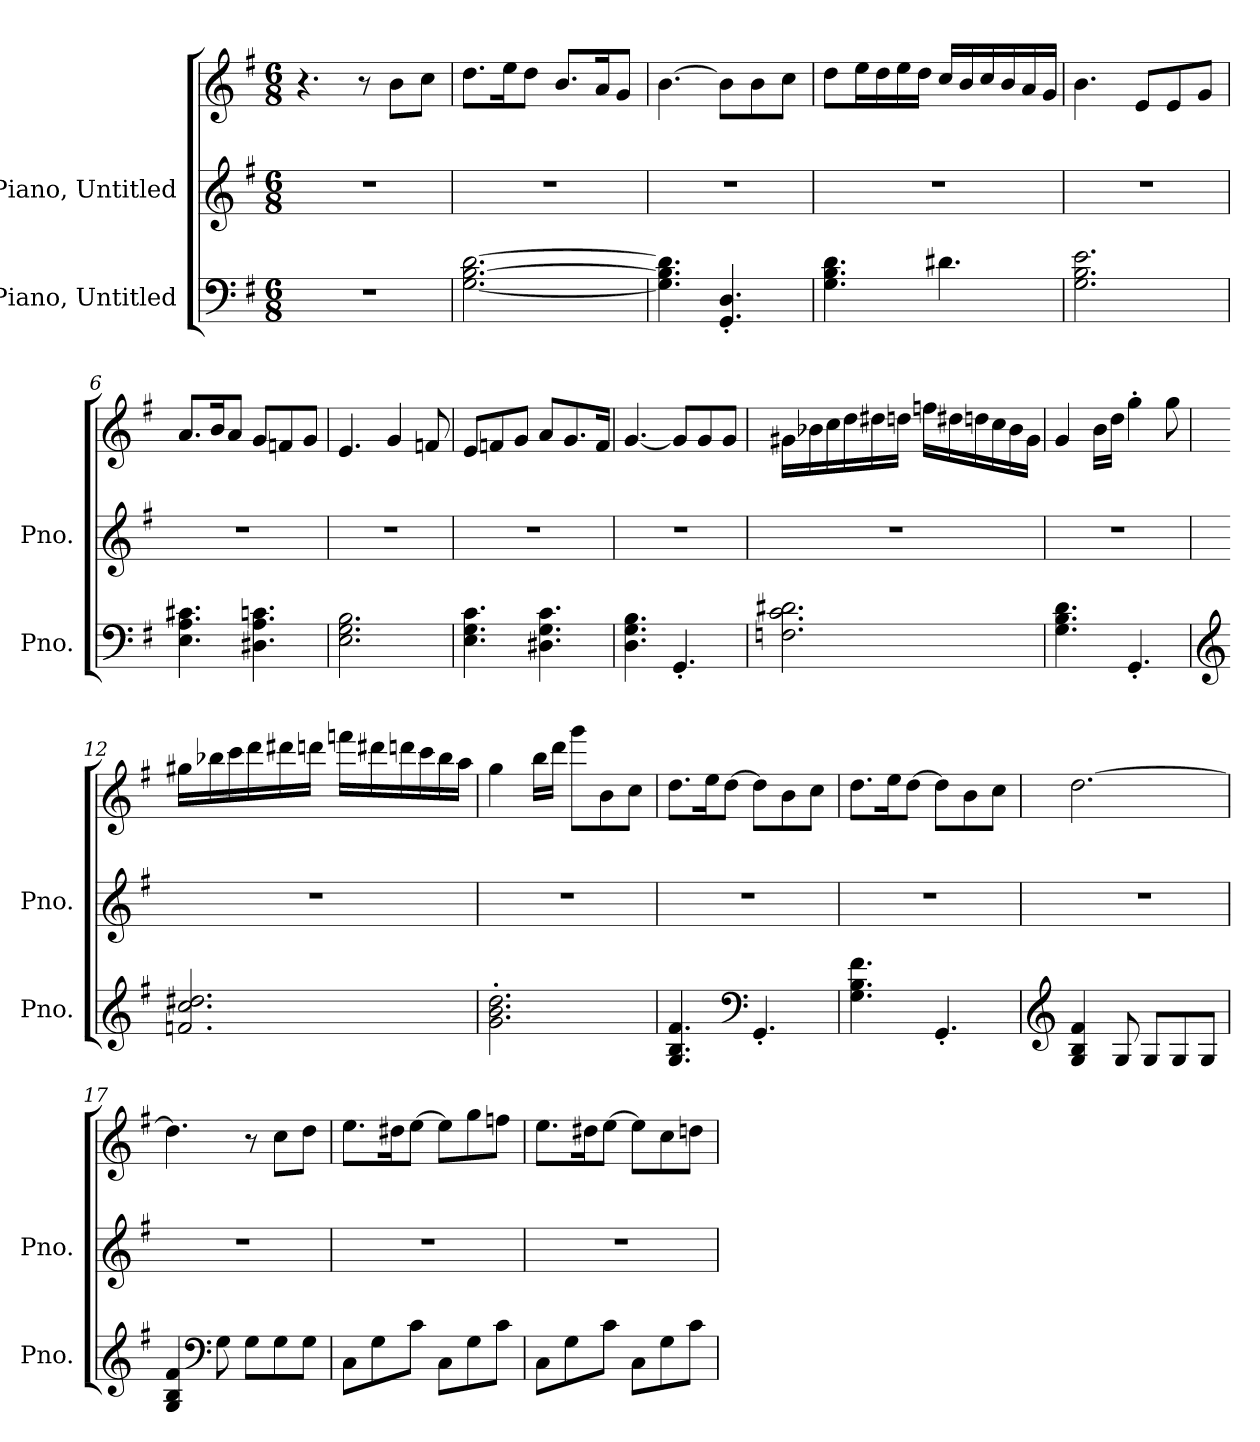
**kern	**kern	**kern
*part2	*part1	*part1
*staff3	*staff2	*staff1
*I"Piano, Untitled	*I"Piano, Untitled	*
*I'Pno.	*I'Pno.	*
*clefF4	*clefG2	*clefG2
*k[f#]	*k[f#]	*k[f#]
*M6/8	*M6/8	*M6/8
*MM120	*MM120	*MM120
=1	=1	=1
2.r	2.r	4.r
.	.	8r
.	.	8b\L
.	.	8cc\J
=2	=2	=2
[2.G\ [2.B\ [2.d\	2.r	8.dd\L
.	.	16ee\K
.	.	8dd\J
.	.	8.b/L
.	.	16a/K
.	.	8g/J
=3	=3	=3
4.G\] 4.B\] 4.d\]	2.r	[4.b\
4.GG/' 4.D/'	.	8b\L]
.	.	8b\
.	.	8cc\J
=4	=4	=4
4.G\ 4.B\ 4.d\	2.r	8dd\L
.	.	16ee\L
.	.	16dd\
.	.	16ee\
.	.	16dd\JJ
4.d#X\	.	16cc/LL
.	.	16b/
.	.	16cc/
.	.	16b/
.	.	16a/
.	.	16g/JJ
=5	=5	=5
2.G\ 2.B\ 2.e\	2.r	4.b\
.	.	8e/L
.	.	8e/
.	.	8g/J
!!LO:LB:g=z
=6	=6	=6
4.E\ 4.A\ 4.c#X\	2.r	8.a/L
.	.	16b/K
.	.	8a/J
4.D#X\ 4.A\ 4.cn\	.	8g/L
.	.	8fn/
.	.	8g/J
=7	=7	=7
2.E\ 2.G\ 2.B\	2.r	4.e/
.	.	4g/
.	.	8fn/
=8	=8	=8
4.E\ 4.G\ 4.c\	2.r	8e/L
.	.	8fn/
.	.	8g/J
4.D#X\ 4.G\ 4.c\	.	8a/L
.	.	8.g/
.	.	16f/Jk
=9	=9	=9
4.D\ 4.G\ 4.B\	2.r	[4.g/
4.GG'/	.	8g/L]
.	.	8g/
.	.	8g/J
!!LO:LB:g=z
=10	=10	=10
2.Fn\ 2.c\ 2.d#X\	2.r	16g#X\LL
.	.	16b-X\
.	.	16cc\
.	.	16dd\
.	.	16dd#X\
.	.	16ddn\JJ
.	.	16ffn\LL
.	.	16dd#X\
.	.	16ddn\
.	.	16cc\
.	.	16b-\
.	.	16g#\JJ
=11	=11	=11
4.G\ 4.B\ 4.d\	2.r	4g/
.	.	16b\LL
.	.	16dd\JJ
4.GG'/	.	4gg'\
.	.	8gg\
!!LO:LB:g=z
=12	=12	=12
*clefG2	*	*
2.fn/ 2.cc/ 2.dd#X/	2.r	16gg#X\LL
.	.	16bb-X\
.	.	16ccc\
.	.	16ddd\
.	.	16ddd#X\
.	.	16dddn\JJ
.	.	16fffn\LL
.	.	16ddd#X\
.	.	16dddn\
.	.	16ccc\
.	.	16bb-\
.	.	16aa\JJ
=13	=13	=13
2.g\' 2.b\' 2.dd\'	2.r	4gg\
.	.	16bb\LL
.	.	16ddd\JJ
.	.	8ggg\L
.	.	8b\
.	.	8cc\J
=14	=14	=14
4.G/ 4.B/ 4.f#/	2.r	8.dd\L
.	.	16ee\K
.	.	[8dd\J
*clefF4	*	*
4.GG'/	.	8dd\L]
.	.	8b\
.	.	8cc\J
!!LO:PB:g=z
=15	=15	=15
4.G\ 4.B\ 4.f#\	2.r	8.dd\L
.	.	16ee\K
.	.	[8dd\J
4.GG'/	.	8dd\L]
.	.	8b\
.	.	8cc\J
=16	=16	=16
*clefG2	*	*
4G/ 4B/ 4f#/	2.r	[2.dd\
8G/	.	.
8G/L	.	.
8G/	.	.
8G/J	.	.
=17	=17	=17
4G/ 4B/ 4f#/	2.r	4.dd\]
*clefF4	*	*
8G\	.	.
8G\L	.	8r
8G\	.	8cc\L
8G\J	.	8dd\J
=18	=18	=18
8C\L	2.r	8.ee\L
8G\	.	.
.	.	16dd#X\K
8c\J	.	[8ee\J
8C\L	.	8ee\L]
8G\	.	8gg\
8c\J	.	8ffn\J
=19	=19	=19
8C\L	2.r	8.ee\L
8G\	.	.
.	.	16dd#X\K
8c\J	.	[8ee\J
8C\L	.	8ee\L]
8G\	.	8cc\
8c\J	.	8ddn\J
=	=	=
*-	*-	*-
